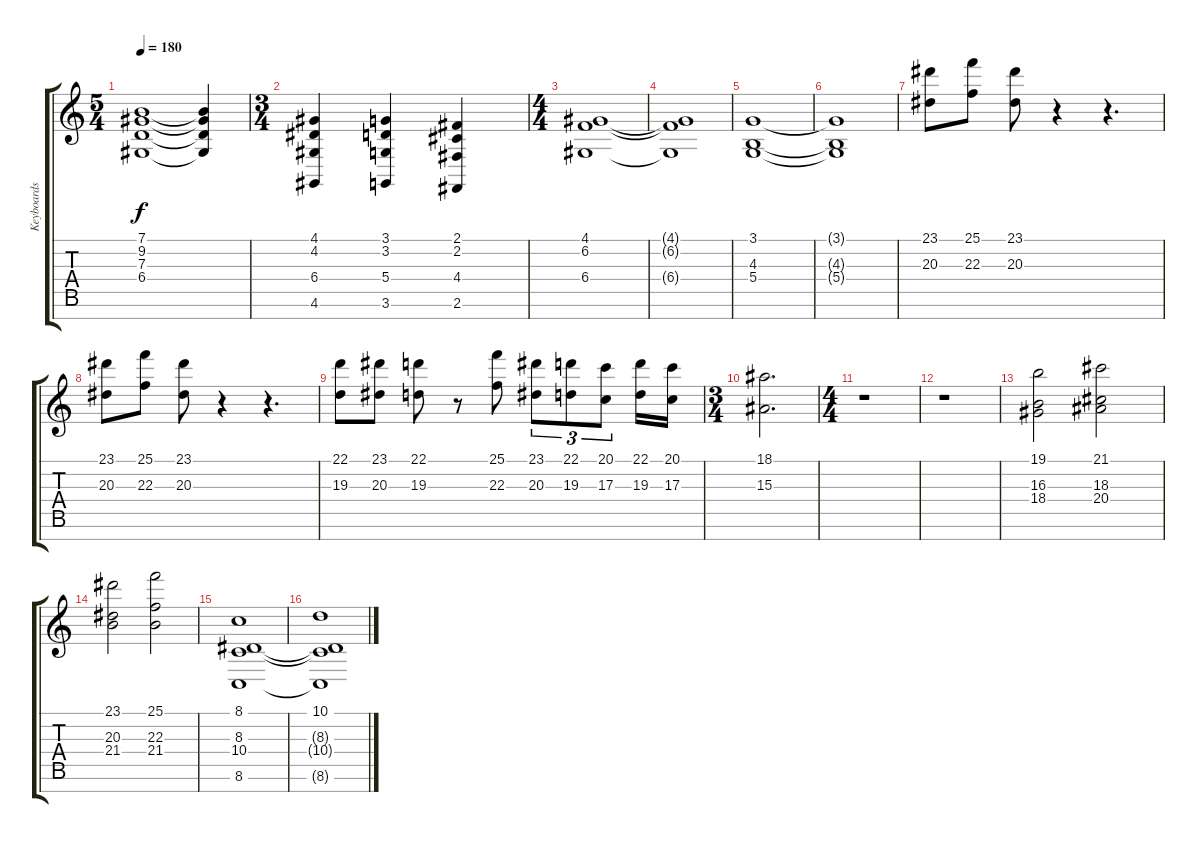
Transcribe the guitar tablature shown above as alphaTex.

\track ("Keyboards 4" "Keyboards ") {instrument stringensemble1}
\staff {score tabs}
\tuning (E4 B3 G3 D3 A2 E2 B1) {hide}
\ts (5 4)
\tempo 180
\clef g2
\ks c
(7.1 9.2 7.3 6.4).1{dy f} (7.1{t} 9.2{t} 7.3{t} 6.4{t}).4 |
\ts (3 4)
(4.1 4.2 6.4 4.6).4 (3.1 3.2 5.4 3.6).4 (2.1 2.2 4.4 2.6).4 |
\ts (4 4)
(4.1 6.2 6.4).1{instrument choiraahs} |
(4.1{t} 6.2{t} 6.4{t}).1 |
(3.1 4.3 5.4).1 |
(3.1{t} 4.3{t} 5.4{t}).1 |
(23.1 20.3).8{volume 8 instrument stringensemble1} (25.1 22.3).8 (23.1 20.3).8 r.4 r.4{d} |
(23.1 20.3).8 (25.1 22.3).8 (23.1 20.3).8 r.4 r.4{d} |
(22.1 19.3).8 (23.1 20.3).8 (22.1 19.3).8 r.8 (25.1 22.3).8 (23.1 20.3).8{tu (3 2)} (22.1 19.3).8{tu (3 2)} (20.1 17.3).8{tu (3 2)} (22.1 19.3).16 (20.1 17.3).16 |
\ts (3 4)
(18.1 15.3).2{d} |
\ts (4 4)
r.1 |
r.1 |
(19.1 16.3 18.4).2 (21.1 18.3 20.4).2 |
(23.1 20.3 21.4).2 (25.1 22.3 21.4).2 |
(8.1 8.3 10.4 8.6).1{volume 16 instrument choiraahs} |
(10.1 8.3{t} 10.4{t} 8.6{t}).1
